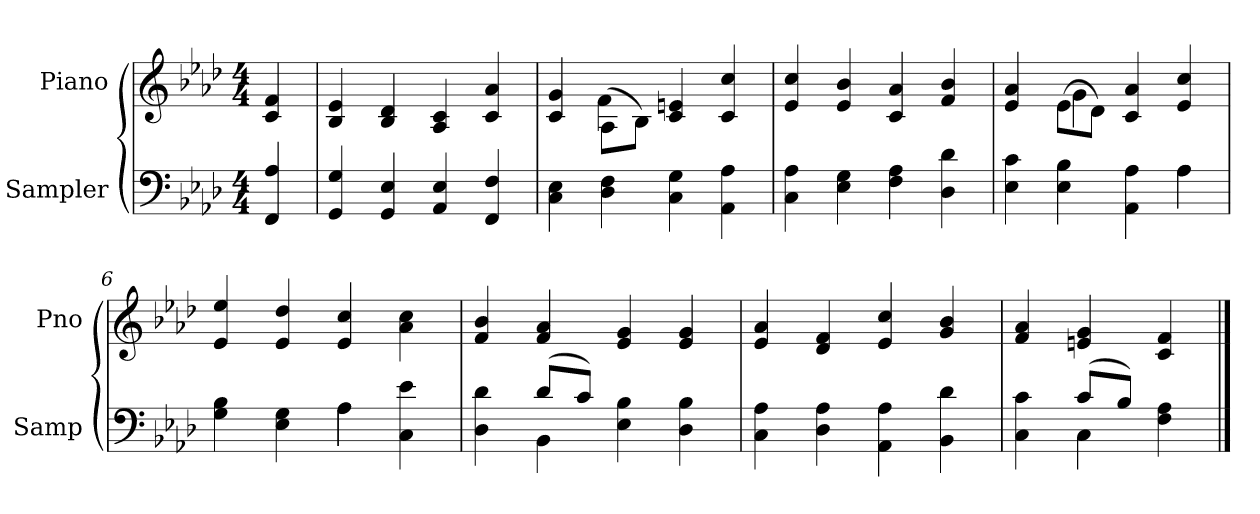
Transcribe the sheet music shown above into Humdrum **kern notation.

**kern	**kern
*part2	*part1
*staff2	*staff1
*I"Sampler	*I"Piano
*I'Samp	*I'Pno
*clefF4	*clefG2
*k[b-e-a-d-]	*k[b-e-a-d-]
*A-:	*A-:
*M4/4	*M4/4
=1	=1
4FF 4A-	4c 4f
=2	=2
4GG 4G	4B- 4e-
4GG 4E-	4B- 4d-
4AA- 4E-	4A- 4c
4FF 4F	4c 4a-
=3	=3
*	*^
4C 4E-	4c 4g	4ryy
4D- 4F	(8A-\L	4f
.	8B-\J)	.
4C 4G	4c 4en	2ryy
4AA- 4A-	4c 4cc	.
*	*v	*v
=4	=4
4C 4A-	4e- 4cc
4E- 4G	4e- 4b-
4F 4A-	4c 4a-
4D- 4d-	4f 4b-
=5	=5
*^	*^
4E- 4c	2.ryy	4e- 4a-	4ryy
4E- 4B-	.	(8e-\L	4g
.	.	8d-\J)	.
4AA- 4A-	.	4c 4a-	2ryy
4A-\	4A-	4e- 4cc	.
*	*	*v	*v
=6	=6	=6
4G 4B-	2ryy	4e- 4ee-
4E- 4G	.	4e- 4dd-
4A-\	4A-	4e- 4cc
4C 4e-	4ryy	4a- 4cc
=7	=7	=7
4D- 4d-	4ryy	4f 4b-
(8d-/L	4BB-	4f 4a-
8c/J)	.	.
4E- 4B-	2ryy	4e- 4g
4D- 4B-	.	4e- 4g
*v	*v	*
=8	=8
4C 4A-	4e- 4a-
4D- 4A-	4d- 4f
4AA- 4A-	4e- 4cc
4BB- 4d-	4g 4b-
=9	=9
*^	*
4C 4c	4ryy	4f 4a-
(8c/L	4C	4en 4g
8B-/J)	.	.
4F 4A-	4ryy	4c 4f
*v	*v	*
==	==
*-	*-
